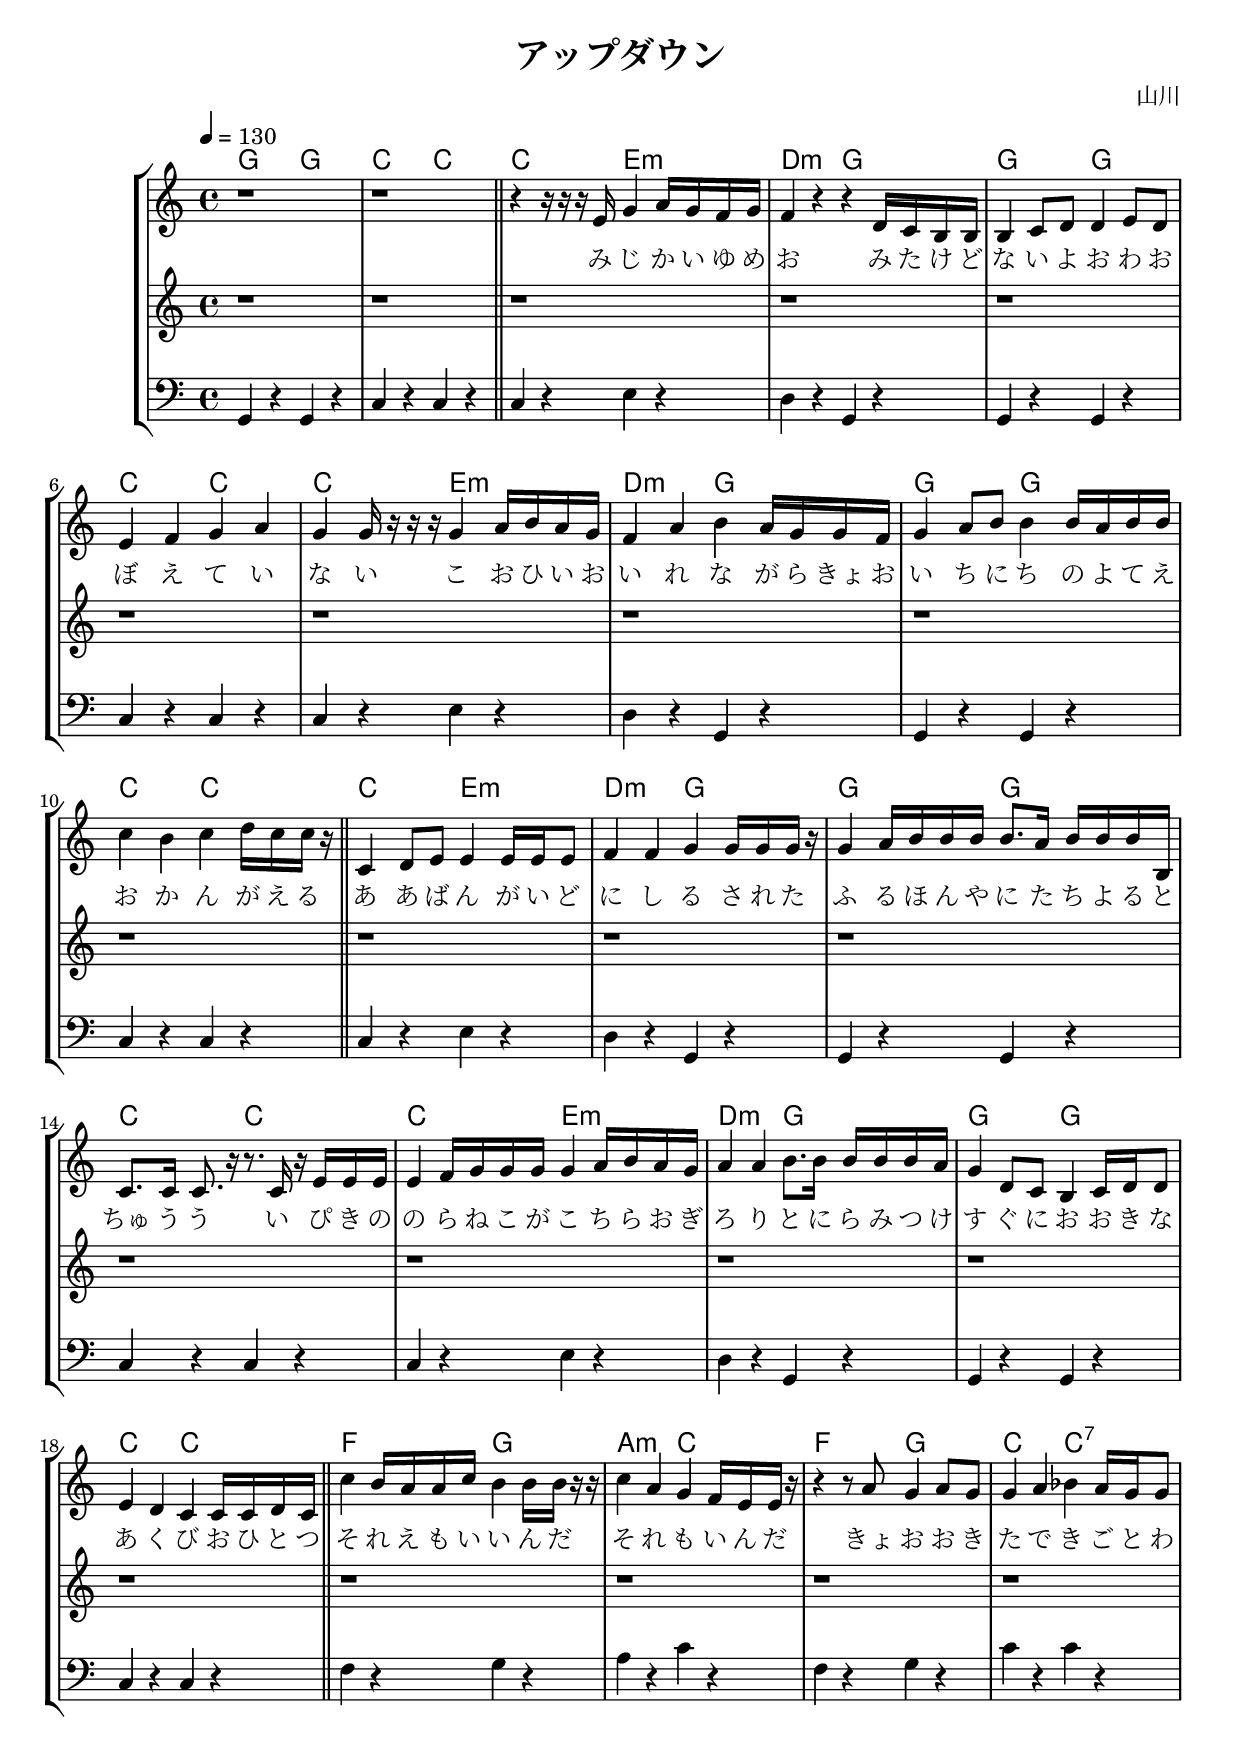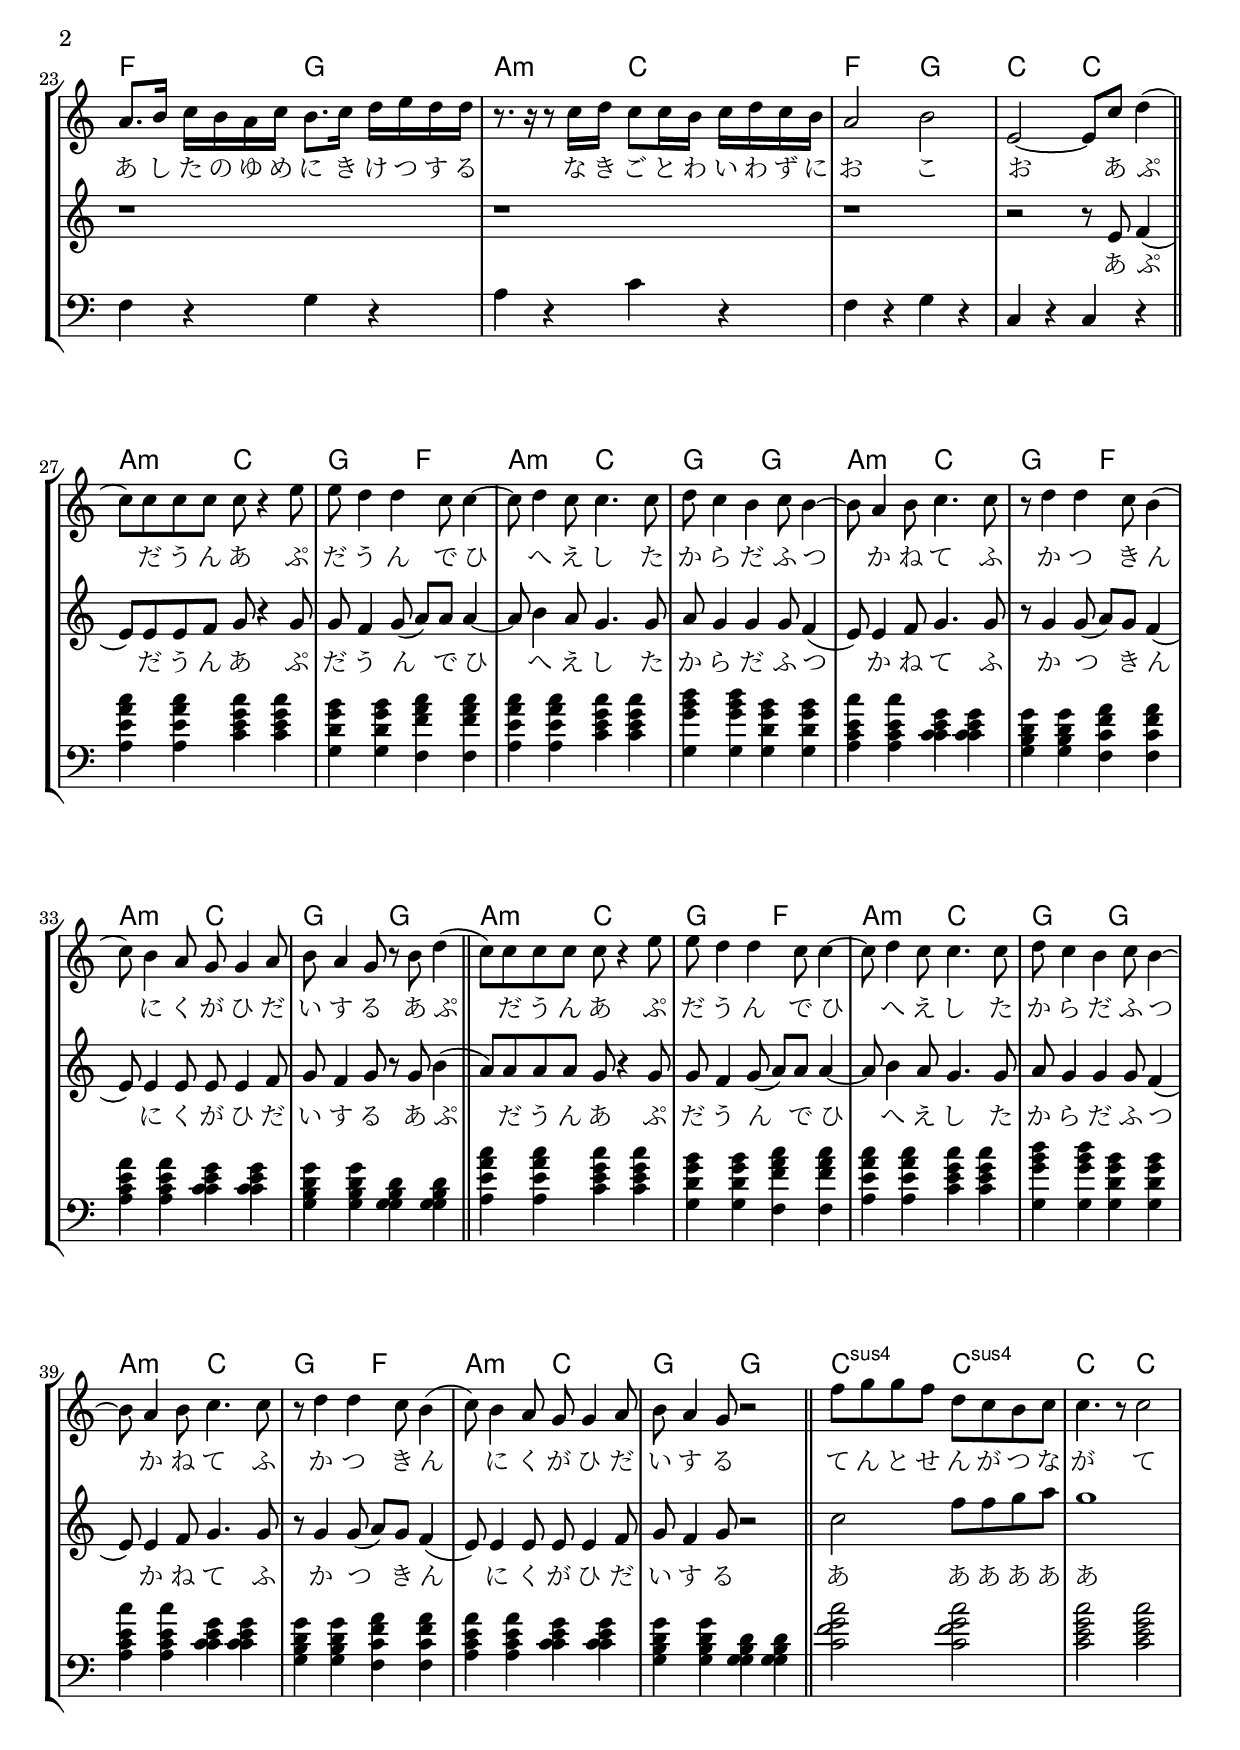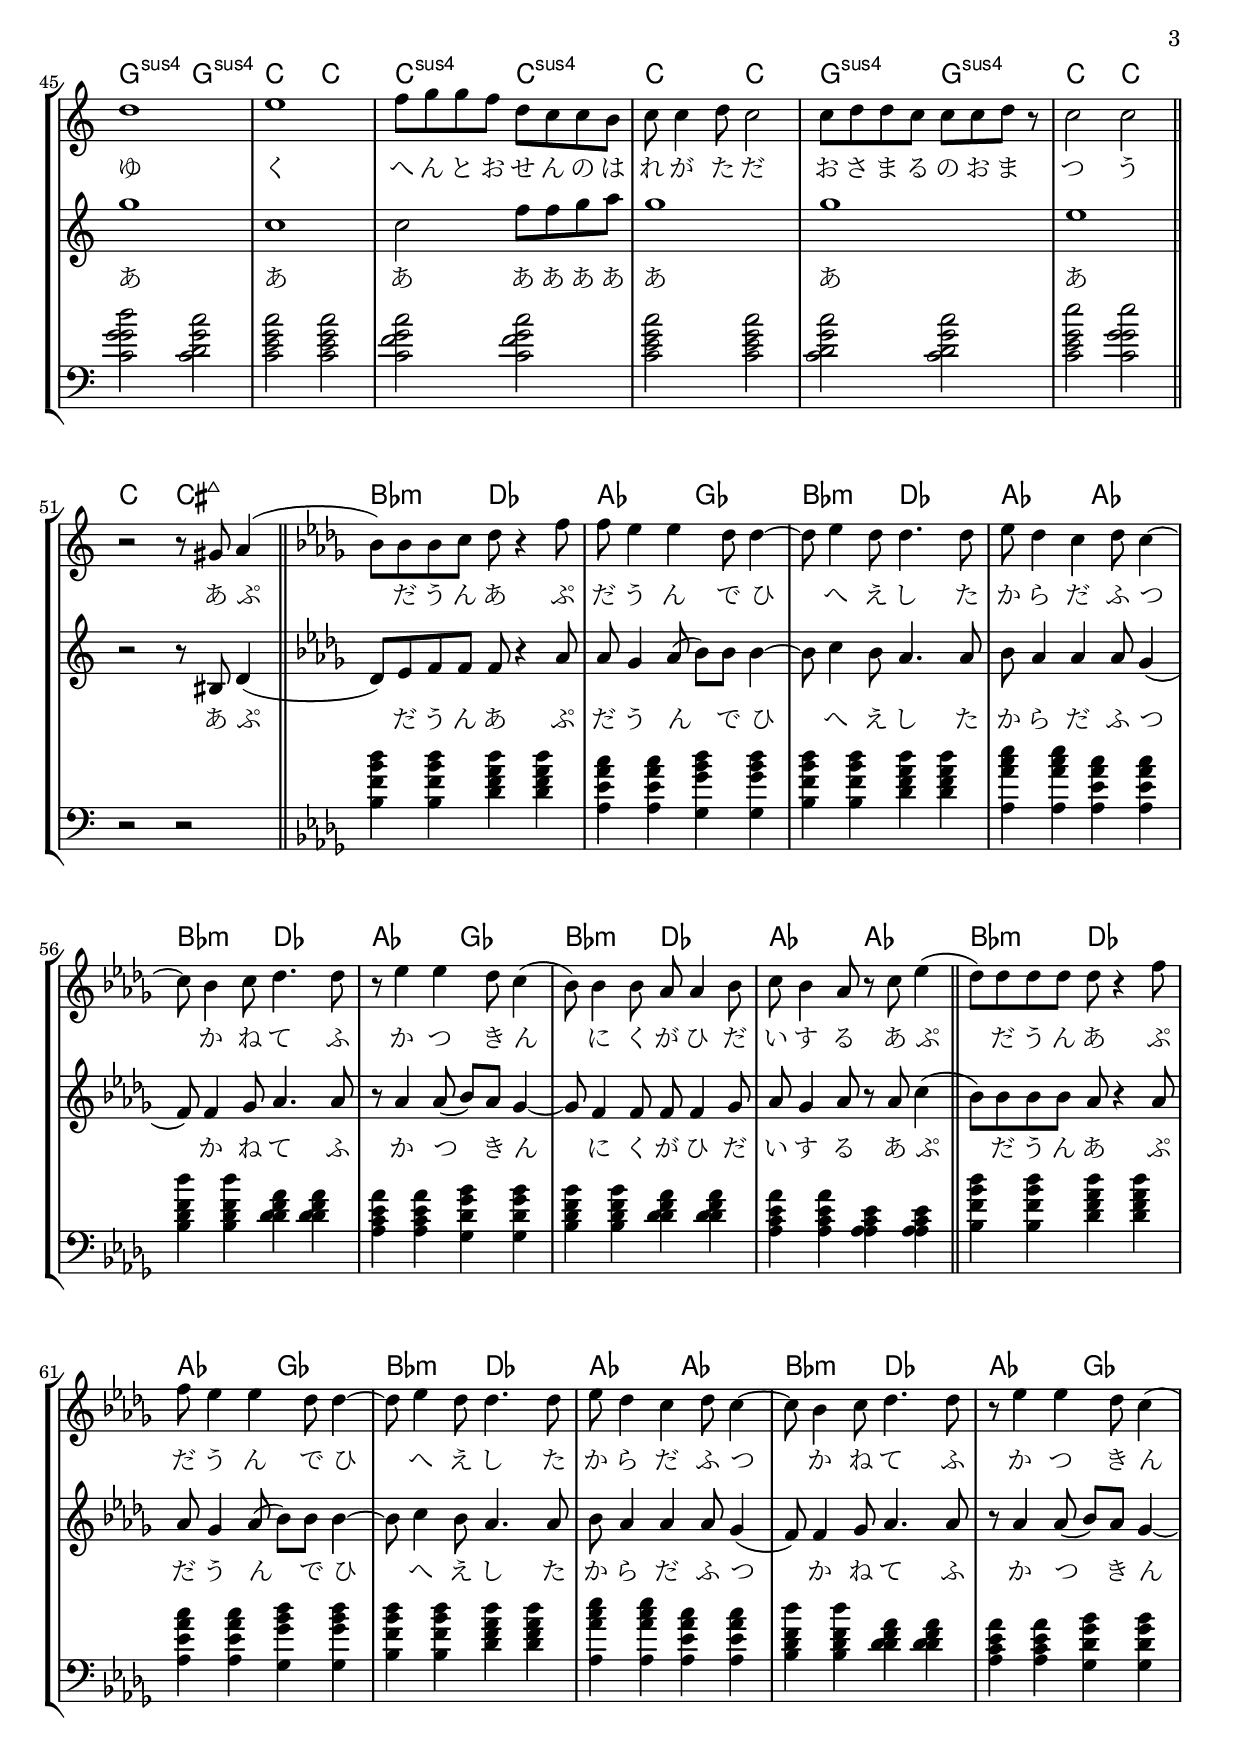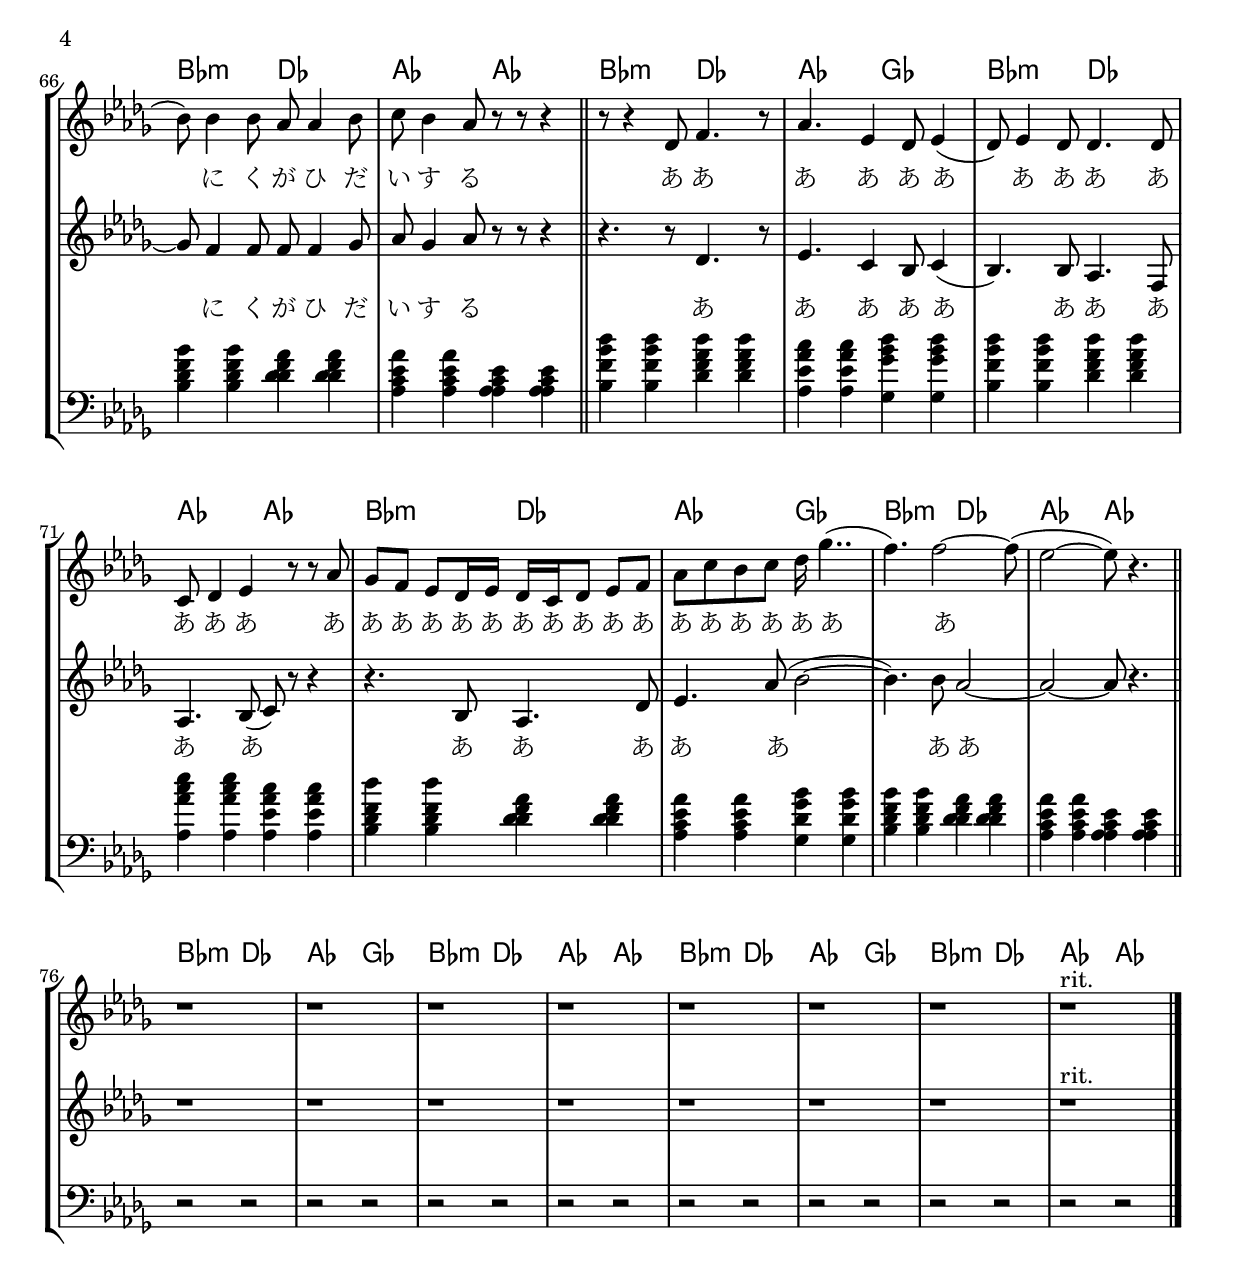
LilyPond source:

\version "2.12.1"

\header {
	title = \markup {アップダウン}
	composer = \markup \center-column {山川}
}

harmony = \chordmode {
	g2 g c c 

	c e:m d:m g g g c c c e:m d:m g g g c c 

	c e:m d:m g g g c c c e:m d:m g g g c c 

	f g a:m c f g c c:7 f g a:m c f g c c 

	a:m c g f a:m c g g a:m c g f a:m c g g 

	a:m c g f a:m c g g a:m c g f a:m c g g 

	c:sus4 c:sus4 c c g:sus4 g:sus4 c c c:sus4 c:sus4 c c g:sus4 g:sus4 c c 

	c cis:maj7 

	bes:m des as ges bes:m des as as bes:m des as ges bes:m des as as 

	bes:m des as ges bes:m des as as bes:m des as ges bes:m des as as 

	bes:m des as ges bes:m des as as bes:m des as ges bes:m des as as 

	bes:m des as ges bes:m des as as bes:m des as ges bes:m des as as 
}

melody = {
	\key c \major
	\tempo 4 = 130
	r1 | r1   
	\set Staff.midiInstrument = #"fss0.32"
	r4  r16  r16  r16  e'16  g'4  a'16  g'16  f'16  g'16 
	f'4  r4  r4  d'16  c'16  b16  b16 
	b4  c'8  d'8  d'4  e'8  d'8 
	e'4  f'4  g'4  a'4 
	g'4  g'16  r16  r16  r16  g'4  a'16  b'16  a'16  g'16 
	f'4  a'4  b'4  a'16  g'16  g'16  f'16 
	g'4  a'8  b'8  b'4  b'16  a'16  b'16  b'16 
	c''4  b'4  c''4  d''16  c''16  c''16  r16
	\set Staff.midiInstrument = #"fss0.32"
	c'4  d'8  e'8  e'4  e'16  e'16  e'8 
	f'4  f'4  g'4  g'16  g'16  g'16  r16 
	g'4  a'16  b'16  b'16  b'16  b'8.  a'16  b'16  b'16  b'16  b16 
	c'8.  c'16  c'8.  r16  r8.  c'16  r16  e'16  e'16  e'16 
	e'4  f'16  g'16  g'16  g'16  g'4  a'16  b'16  a'16  g'16 
	a'4  a'4  b'8.  b'16  b'16  b'16  b'16  a'16 
	g'4  d'8  c'8  b4  c'16  d'16  d'8 
	e'4  d'4  c'4  c'16  c'16  d'16  c'16
	\set Staff.midiInstrument = #"fss0.32"
	c''4  b'16  a'16  a'16  c''16  b'4  b'16  b'16  r16  r16 
	c''4  a'4  g'4  f'16  e'16  e'16  r16 
	r4  r8  a'8  g'4  a'8  g'8 
	g'4  a'4  bes'4  a'16  g'16  g'8 
	a'8.  b'16  c''16  b'16  a'16  c''16  b'8.  c''16  d''16  e''16  d''16  d''16 
	r8.  r16  r8  c''16  d''16  c''8  c''16  b'16  c''16  d''16  c''16  b'16 
	a'2  b'2 
	e'2~e'8  	\set Staff.midiInstrument = #"fss0.32"
	c''8  d''4 
	(c''8)  c''8  c''8  c''8  c''8  r4  e''8 
	e''8  d''4  d''4  c''8  c''4~ 
	c''8  d''4  c''8  c''4.  c''8 
	d''8  c''4  b'4  c''8  b'4~ 
	b'8  a'4  b'8  c''4.  c''8 
	r8  d''4  d''4  c''8  b'4 
	(c''8)  b'4  a'8  g'8  g'4  a'8 
	b'8  a'4  g'8  	r8 	\set Staff.midiInstrument = #"fss0.32"
	b'8  d''4 
	(c''8)  c''8  c''8  c''8  c''8  r4  e''8 
	e''8  d''4  d''4  c''8  c''4~ 
	c''8  d''4  c''8  c''4.  c''8 
	d''8  c''4  b'4  c''8  b'4~ 
	b'8  a'4  b'8  c''4.  c''8 
	r8  d''4  d''4  c''8  b'4 
	(c''8)  b'4  a'8  g'8  g'4  a'8 
	b'8  a'4  g'8  	r2 	\set Staff.midiInstrument = #"fss0.32"
	f''8  g''8  g''8  f''8  d''8  c''8  b'8  c''8 
	c''4.  r8  c''2 
	d''1 
	e''1 
	f''8  g''8  g''8  f''8  d''8  c''8  c''8  b'8 
	c''8  c''4  d''8  c''2 
	c''8  d''8  d''8  c''8  c''8  c''8  d''8  r8 
	c''2  c''2
	r2 r8 
	\set Staff.midiInstrument = #"fss0.32"
	gis'8  a'4 
	(	\key des \major
bes'8)  bes'8  bes'8  c''8  des''8  r4  f''8 
	f''8  es''4  es''4  des''8  des''4~ 
	des''8  es''4  des''8  des''4.  des''8 
	es''8  des''4  c''4  des''8  c''4~ 
	c''8  bes'4  c''8  des''4.  des''8 
	r8  es''4  es''4  des''8  c''4 
	(bes'8)  bes'4  bes'8  as'8  as'4  bes'8 
	c''8  bes'4  as'8  	r8 	\set Staff.midiInstrument = #"fss0.32"
	c''8  es''4 
	(des''8)  des''8  des''8  des''8  des''8  r4  f''8 
	f''8  es''4  es''4  des''8  des''4~ 
	des''8  es''4  des''8  des''4.  des''8 
	es''8  des''4  c''4  des''8  c''4~ 
	c''8  bes'4  c''8  des''4.  des''8 
	r8  es''4  es''4  des''8  c''4 
	(bes'8)  bes'4  bes'8  as'8  as'4  bes'8 
	c''8  bes'4  as'8  	r8 	\set Staff.midiInstrument = #"Distorted Guitar"
	r8  r4 
	r8  r4  des'8  f'4.  r8 
	as'4.  es'4  des'8  es'4 
	(des'8)  es'4  des'8  des'4.  des'8 
	c'8  des'4  es'4  r8  r8  as'8 
	ges'8  f'8  es'8  des'16  es'16  des'16  c'16  des'8  es'8  f'8 
	as'8  c''8  bes'8  c''8  des''16  ges''4.. 
	(f''4.)  f''2~f''8 
	(es''2~es''8)  	r4. 	r1 | r1 | r1 | r1 | r1 | r1 | r1 | r1^"rit." \bar "|."
}

words = \lyricmode {
	
	み  じ  か  い  ゆ  め  お  み  た  け  ど  な  い  よ  お  わ  お  ぼ  え  て  い  な  い  こ  お  ひ  い  お  い  れ  な  が  ら  きょ  お  い  ち  に  ち  の  よ  て  え  お  か  ん  が  え  る  
	あ  あ  ば  ん  が  い  ど  に  し  る  さ  れ  た  ふ  る  ほ  ん  や  に  た  ち  よ  る  と  ちゅ  う  う  い  ぴ  き  の  の  ら  ね  こ  が  こ  ち  ら  お  ぎ  ろ  り  と  に  ら  み  つ  け  す  ぐ  に  お  お  き  な  あ  く  び  お  ひ  と  つ  
	そ  れ  え  も  い  い  ん  だ  そ  れ  も  い  ん  だ  きょ  お  お  き  た  で  き  ご  と  わ  あ  し  た  の  ゆ  め  に  き  け  つ  す  る  な  き  ご  と  わ  い  わ  ず  に  お  こ  お  
	あ  ぷ  だ  う  ん  あ  ぷ  だ  う  ん  で  ひ  へ  え  し  た  か  ら  だ  ふ  つ  か  ね  て  ふ  か  つ  き  ん  に  く  が  ひ  だ  い  す  る  
	あ  ぷ  だ  う  ん  あ  ぷ  だ  う  ん  で  ひ  へ  え  し  た  か  ら  だ  ふ  つ  か  ね  て  ふ  か  つ  き  ん  に  く  が  ひ  だ  い  す  る  
	て  ん  と  せ  ん  が  つ  な  が  て  ゆ  く  へ  ん  と  お  せ  ん  の  は  れ  が  た  だ  お  さ  ま  る  の  お  ま  つ  う  
	
	あ  ぷ  だ  う  ん  あ  ぷ  だ  う  ん  で  ひ  へ  え  し  た  か  ら  だ  ふ  つ  か  ね  て  ふ  か  つ  き  ん  に  く  が  ひ  だ  い  す  る  
	あ  ぷ  だ  う  ん  あ  ぷ  だ  う  ん  で  ひ  へ  え  し  た  か  ら  だ  ふ  つ  か  ね  て  ふ  か  つ  き  ん  に  く  が  ひ  だ  い  す  る  
	あ  あ  あ  あ  あ  あ  あ  あ  あ  あ  あ  あ  あ  あ  あ  あ  あ  あ  あ  あ  あ  あ  あ  あ  あ  あ  あ  あ  あ  あ  あ  
	
}

secondmelody = {
	\key c \major
	\tempo 4 = 130
	r1 | r1   
	r1 | r1 | r1 | r1 | r1 | r1 | r1 | r1   
	r1 | r1 | r1 | r1 | r1 | r1 | r1 | r1   
	r1 | r1 | r1 | r1 | r1 | r1 | r1 | r2 r8 
	\set Staff.midiInstrument = #"mmi0.34"
	e'8  f'4 
	(e'8)  e'8  e'8  f'8  g'8  r4  g'8 
	g'8  f'4  g'8  (a'8)  a'8  a'4~ 
	a'8  b'4  a'8  g'4.  g'8 
	a'8  g'4  g'4  g'8  f'4 
	(e'8)  e'4  f'8  g'4.  g'8 
	r8  g'4  g'8  (a'8)  g'8  f'4 
	(e'8)  e'4  e'8  e'8  e'4  f'8 
	g'8  f'4  g'8  	r8 	\set Staff.midiInstrument = #"mmi0.34"
	g'8  b'4 
	(a'8)  a'8  a'8  a'8  g'8  r4  g'8 
	g'8  f'4  g'8  (a'8)  a'8  a'4~ 
	a'8  b'4  a'8  g'4.  g'8 
	a'8  g'4  g'4  g'8  f'4 
	(e'8)  e'4  f'8  g'4.  g'8 
	r8  g'4  g'8  (a'8)  g'8  f'4 
	(e'8)  e'4  e'8  e'8  e'4  f'8 
	g'8  f'4  g'8  	r2 	\set Staff.midiInstrument = #"mmi0.34"
	c''2  f''8  f''8  g''8  a''8 
	g''1 
	g''1 
	c''1 
	c''2  f''8  f''8  g''8  a''8 
	g''1 
	g''1 
	e''1
	r2 r8 
	\set Staff.midiInstrument = #"mmi0.34"
	bis8  d'4 
	(	\key des \major
des'8)  es'8  f'8  f'8  f'8  r4  as'8 
	as'8  ges'4  as'8  (bes'8)  bes'8  bes'4~ 
	bes'8  c''4  bes'8  as'4.  as'8 
	bes'8  as'4  as'4  as'8  ges'4 
	(f'8)  f'4  ges'8  as'4.  as'8 
	r8  as'4  as'8  (bes'8)  as'8  ges'4~ 
	ges'8  f'4  f'8  f'8  f'4  ges'8 
	as'8  ges'4  as'8  	r8 	\set Staff.midiInstrument = #"mmi0.34"
	as'8  c''4 
	(bes'8)  bes'8  bes'8  bes'8  as'8  r4  as'8 
	as'8  ges'4  as'8  (bes'8)  bes'8  bes'4~ 
	bes'8  c''4  bes'8  as'4.  as'8 
	bes'8  as'4  as'4  as'8  ges'4 
	(f'8)  f'4  ges'8  as'4.  as'8 
	r8  as'4  as'8  (bes'8)  as'8  ges'4~ 
	ges'8  f'4  f'8  f'8  f'4  ges'8 
	as'8  ges'4  as'8  	r8 	\set Staff.midiInstrument = #"Distorted Guitar"
	r8  r4 
	r4.  r8  des'4.  r8 
	es'4.  c'4  bes8  c'4 
	(bes4.)  bes8  as4.  f8 
	as4.  bes8  (c'8)  r8  r4 
	r4.  bes8  as4.  des'8 
	es'4.  as'8  (bes'2~ 
	bes'4.)  bes'8  as'2~ 
	as'2~as'8  	r4. 	r1 | r1 | r1 | r1 | r1 | r1 | r1 | r1^"rit." \bar "|."
}

secondwords = \lyricmode {
	
	
	
	
	あ  ぷ  だ  う  ん  あ  ぷ  だ  う  ん  で  ひ  へ  え  し  た  か  ら  だ  ふ  つ  か  ね  て  ふ  か  つ  き  ん  に  く  が  ひ  だ  い  す  る  
	あ  ぷ  だ  う  ん  あ  ぷ  だ  う  ん  で  ひ  へ  え  し  た  か  ら  だ  ふ  つ  か  ね  て  ふ  か  つ  き  ん  に  く  が  ひ  だ  い  す  る  
	あ  あ  あ  あ  あ  あ  あ  あ  あ  あ  あ  あ  あ  あ  あ  あ  
	
	あ  ぷ  だ  う  ん  あ  ぷ  だ  う  ん  で  ひ  へ  え  し  た  か  ら  だ  ふ  つ  か  ね  て  ふ  か  つ  き  ん  に  く  が  ひ  だ  い  す  る  
	あ  ぷ  だ  う  ん  あ  ぷ  だ  う  ん  で  ひ  へ  え  し  た  か  ら  だ  ふ  つ  か  ね  て  ふ  か  つ  き  ん  に  く  が  ひ  だ  い  す  る  
	あ  あ  あ  あ  あ  あ  あ  あ  あ  あ  あ  あ  あ  あ  あ  あ  あ  
	
}

tempochange = {
	\tempo 4 = 130
	r1 | r1 \bar "||"
	\tempo 4 = 130
	r1 | r1 | r1 | r1 | r1 | r1 | r1 | r1 \bar "||"
	\tempo 4 = 130
	r1 | r1 | r1 | r1 | r1 | r1 | r1 | r1 \bar "||"
	\tempo 4 = 130
	r1 | r1 | r1 | r1 | r1 | r1 | r1 | r1 \bar "||"
	\tempo 4 = 130
	r1 | r1 | r1 | r1 | r1 | r1 | r1 | r1 \bar "||"
	\tempo 4 = 130
	r1 | r1 | r1 | r1 | r1 | r1 | r1 | r1 \bar "||"
	\tempo 4 = 130
	r1 | r1 | r1 | r1 | r1 | r1 | r1 | r1 \bar "||"
	\tempo 4 = 130
	r1 \bar "||"
	\tempo 4 = 130
	r1 | r1 | r1 | r1 | r1 | r1 | r1 | r1 \bar "||"
	\tempo 4 = 130
	r1 | r1 | r1 | r1 | r1 | r1 | r1 | r1 \bar "||"
	\tempo 4 = 130
	r1 | r1 | r1 | r1 | r1 | r1 | r1 | r1 \bar "||"
	\tempo 4 = 130
	r1 | r1 | r1 | r1 | r1 | r1 | r1 | \tempo 4 = 97 r2 \tempo 4 = 86 r2 \bar "|."
}

mainacc = {
	\clef bass
	\set Staff.midiInstrument = #"Acoustic Guitar (nylon)"
	\key c \major
	\tempo 4 = 130
	g,4 r4
	g,4 r4
	c4 r4
	c4 r4
	\bar "||"

	\set Staff.midiInstrument = #"Acoustic Guitar (nylon)"
	c4 r4
	e4 r4
	d4 r4
	g,4 r4
	g,4 r4
	g,4 r4
	c4 r4
	c4 r4
	c4 r4
	e4 r4
	d4 r4
	g,4 r4
	g,4 r4
	g,4 r4
	c4 r4
	c4 r4
	\bar "||"

	\set Staff.midiInstrument = #"Acoustic Guitar (nylon)"
	c4 r4
	e4 r4
	d4 r4
	g,4 r4
	g,4 r4
	g,4 r4
	c4 r4
	c4 r4
	c4 r4
	e4 r4
	d4 r4
	g,4 r4
	g,4 r4
	g,4 r4
	c4 r4
	c4 r4
	\bar "||"

	\set Staff.midiInstrument = #"Acoustic Guitar (nylon)"
	f4 r4
	g4 r4
	a4 r4
	c'4 r4
	f4 r4
	g4 r4
	c'4 r4
	c'4 r4
	f4 r4
	g4 r4
	a4 r4
	c'4 r4
	f4 r4
	g4 r4
	c4 r4
	c4 r4
	\bar "||"

	\set Staff.midiInstrument = #"Brass Section"
	<a e' a' c''>4 <a e' a' c''>4
	<c' e' g' c''>4 <c' e' g' c''>4
	<g d' g' b'>4 <g d' g' b'>4
	<f f' a' c''>4 <f f' a' c''>4
	<a e' a' c''>4 <a e' a' c''>4
	<c' e' g' c''>4 <c' e' g' c''>4
	<g g' b' d''>4 <g g' b' d''>4
	<g d' g' b'>4 <g d' g' b'>4
	<a c' e' c''>4 <a c' e' c''>4
	<c' c' e' g'>4 <c' c' e' g'>4
	<g b d' g'>4 <g b d' g'>4
	<f c' f' a'>4 <f c' f' a'>4
	<a c' e' a'>4 <a c' e' a'>4
	<c' c' e' g'>4 <c' c' e' g'>4
	<g b d' g'>4 <g b d' g'>4
	<g g b d'>4 <g g b d'>4
	\bar "||"

	\set Staff.midiInstrument = #"Brass Section"
	<a e' a' c''>4 <a e' a' c''>4
	<c' e' g' c''>4 <c' e' g' c''>4
	<g d' g' b'>4 <g d' g' b'>4
	<f f' a' c''>4 <f f' a' c''>4
	<a e' a' c''>4 <a e' a' c''>4
	<c' e' g' c''>4 <c' e' g' c''>4
	<g g' b' d''>4 <g g' b' d''>4
	<g d' g' b'>4 <g d' g' b'>4
	<a c' e' c''>4 <a c' e' c''>4
	<c' c' e' g'>4 <c' c' e' g'>4
	<g b d' g'>4 <g b d' g'>4
	<f c' f' a'>4 <f c' f' a'>4
	<a c' e' a'>4 <a c' e' a'>4
	<c' c' e' g'>4 <c' c' e' g'>4
	<g b d' g'>4 <g b d' g'>4
	<g g b d'>4 <g g b d'>4
	\bar "||"

	\set Staff.midiInstrument = #"Voice Oohs"
	<c' f' g' c''>2
	<c' f' g' c''>2
	<c' e' g' c''>2
	<c' e' g' c''>2
	<c' g' g' d''>2
	<c' d' g' c''>2
	<c' e' g' c''>2
	<c' e' g' c''>2
	<c' f' g' c''>2
	<c' f' g' c''>2
	<c' e' g' c''>2
	<c' e' g' c''>2
	<c' d' g' c''>2
	<c' d' g' c''>2
	<c' e' g' e''>2
	<c' g' g' e''>2
	\bar "||"

	\set Staff.midiInstrument = #"Acoustic grand"
	r2
	r2
	\bar "||"

	\set Staff.midiInstrument = #"Brass Section"
	\key des \major
	<bes f' bes' des''>4 <bes f' bes' des''>4
	<des' f' as' des''>4 <des' f' as' des''>4
	<as es' as' c''>4 <as es' as' c''>4
	<ges ges' bes' des''>4 <ges ges' bes' des''>4
	<bes f' bes' des''>4 <bes f' bes' des''>4
	<des' f' as' des''>4 <des' f' as' des''>4
	<as as' c'' es''>4 <as as' c'' es''>4
	<as es' as' c''>4 <as es' as' c''>4
	<bes des' f' des''>4 <bes des' f' des''>4
	<des' des' f' as'>4 <des' des' f' as'>4
	<as c' es' as'>4 <as c' es' as'>4
	<ges des' ges' bes'>4 <ges des' ges' bes'>4
	<bes des' f' bes'>4 <bes des' f' bes'>4
	<des' des' f' as'>4 <des' des' f' as'>4
	<as c' es' as'>4 <as c' es' as'>4
	<as as c' es'>4 <as as c' es'>4
	\bar "||"

	\set Staff.midiInstrument = #"Brass Section"
	<bes f' bes' des''>4 <bes f' bes' des''>4
	<des' f' as' des''>4 <des' f' as' des''>4
	<as es' as' c''>4 <as es' as' c''>4
	<ges ges' bes' des''>4 <ges ges' bes' des''>4
	<bes f' bes' des''>4 <bes f' bes' des''>4
	<des' f' as' des''>4 <des' f' as' des''>4
	<as as' c'' es''>4 <as as' c'' es''>4
	<as es' as' c''>4 <as es' as' c''>4
	<bes des' f' des''>4 <bes des' f' des''>4
	<des' des' f' as'>4 <des' des' f' as'>4
	<as c' es' as'>4 <as c' es' as'>4
	<ges des' ges' bes'>4 <ges des' ges' bes'>4
	<bes des' f' bes'>4 <bes des' f' bes'>4
	<des' des' f' as'>4 <des' des' f' as'>4
	<as c' es' as'>4 <as c' es' as'>4
	<as as c' es'>4 <as as c' es'>4
	\bar "||"

	\set Staff.midiInstrument = #"Brass Section"
	<bes f' bes' des''>4 <bes f' bes' des''>4
	<des' f' as' des''>4 <des' f' as' des''>4
	<as es' as' c''>4 <as es' as' c''>4
	<ges ges' bes' des''>4 <ges ges' bes' des''>4
	<bes f' bes' des''>4 <bes f' bes' des''>4
	<des' f' as' des''>4 <des' f' as' des''>4
	<as as' c'' es''>4 <as as' c'' es''>4
	<as es' as' c''>4 <as es' as' c''>4
	<bes des' f' des''>4 <bes des' f' des''>4
	<des' des' f' as'>4 <des' des' f' as'>4
	<as c' es' as'>4 <as c' es' as'>4
	<ges des' ges' bes'>4 <ges des' ges' bes'>4
	<bes des' f' bes'>4 <bes des' f' bes'>4
	<des' des' f' as'>4 <des' des' f' as'>4
	<as c' es' as'>4 <as c' es' as'>4
	<as as c' es'>4 <as as c' es'>4
	\bar "||"

	\set Staff.midiInstrument = #"Acoustic grand"
	r2
	r2
	r2
	r2
	r2
	r2
	r2
	r2
	r2
	r2
	r2
	r2
	r2
	r2
	r2
	r2
	\bar "|."
}

subacc = {
	\clef bass
	\set Staff.midiInstrument = #"Acoustic Guitar (nylon)"
	\key c \major
	\tempo 4 = 130
	g,16 g,16 <d b d'>16 g,16   g,32 g,32 g,16 <d b d'>16 g,16
	g,16 g,16 <d b d'>16 g,16   g,32 g,32 g,16 <d b d'>16 g,16
	c16 c16 <e g c'>16 c16   c32 c32 c16 <e g c'>16 c16
	c16 c16 <e g c'>16 c16   c32 c32 c16 <e g c'>16 c16
	\bar "||"

	\set Staff.midiInstrument = #"Acoustic Guitar (nylon)"
	c16 c16 <e g c'>16 c16   c32 c32 c16 <e g c'>16 c16
	e16 e16 <g b e'>16 e16   e32 e32 e16 <g b e'>16 e16
	d16 d16 <f a d'>16 d16   d32 d32 d16 <f a d'>16 d16
	g,16 g,16 <d b d'>16 g,16   g,32 g,32 g,16 <d b d'>16 g,16
	g,16 g,16 <d b d'>16 g,16   g,32 g,32 g,16 <d b d'>16 g,16
	g,16 g,16 <d b d'>16 g,16   g,32 g,32 g,16 <d b d'>16 g,16
	c16 c16 <e g c'>16 c16   c32 c32 c16 <e g c'>16 c16
	c16 c16 <e g c'>16 c16   c32 c32 c16 <e g c'>16 c16
	c16 c16 <e g c'>16 c16   c32 c32 c16 <e g c'>16 c16
	e16 e16 <g b e'>16 e16   e32 e32 e16 <g b e'>16 e16
	d16 d16 <f a d'>16 d16   d32 d32 d16 <f a d'>16 d16
	g,16 g,16 <d b d'>16 g,16   g,32 g,32 g,16 <d b d'>16 g,16
	g,16 g,16 <d b d'>16 g,16   g,32 g,32 g,16 <d b d'>16 g,16
	g,16 g,16 <d b d'>16 g,16   g,32 g,32 g,16 <d b d'>16 g,16
	c16 c16 <e g c'>16 c16   c32 c32 c16 <e g c'>16 c16
	c16 c16 <e g c'>16 c16   c32 c32 c16 <e g c'>16 c16
	\bar "||"

	\set Staff.midiInstrument = #"Acoustic Guitar (nylon)"
	c16 c16 <e g c'>16 c16   c32 c32 c16 <e g c'>16 c16
	e16 e16 <g b e'>16 e16   e32 e32 e16 <g b e'>16 e16
	d16 d16 <f a d'>16 d16   d32 d32 d16 <f a d'>16 d16
	g,16 g,16 <d b d'>16 g,16   g,32 g,32 g,16 <d b d'>16 g,16
	g,16 g,16 <d b d'>16 g,16   g,32 g,32 g,16 <d b d'>16 g,16
	g,16 g,16 <d b d'>16 g,16   g,32 g,32 g,16 <d b d'>16 g,16
	c16 c16 <e g c'>16 c16   c32 c32 c16 <e g c'>16 c16
	c16 c16 <e g c'>16 c16   c32 c32 c16 <e g c'>16 c16
	c16 c16 <e g c'>16 c16   c32 c32 c16 <e g c'>16 c16
	e16 e16 <g b e'>16 e16   e32 e32 e16 <g b e'>16 e16
	d16 d16 <f a d'>16 d16   d32 d32 d16 <f a d'>16 d16
	g,16 g,16 <d b d'>16 g,16   g,32 g,32 g,16 <d b d'>16 g,16
	g,16 g,16 <d b d'>16 g,16   g,32 g,32 g,16 <d b d'>16 g,16
	g,16 g,16 <d b d'>16 g,16   g,32 g,32 g,16 <d b d'>16 g,16
	c16 c16 <e g c'>16 c16   c32 c32 c16 <e g c'>16 c16
	c16 c16 <e g c'>16 c16   c32 c32 c16 <e g c'>16 c16
	\bar "||"

	\set Staff.midiInstrument = #"Acoustic Guitar (nylon)"
	f16 f16 <c' c'' a'>16 f16   f32 f32 f16 <c' c'' a'>16 f16
	g16 g16 <g' b' d''>16 g16   g32 g32 g16 <g' b' d''>16 g16
	a16 a16 <e' c'' c''>16 a16   a32 a32 a16 <e' c'' c''>16 a16
	c'16 c'16 <e' g' c''>16 c'16   c'32 c'32 c'16 <e' g' c''>16 c'16
	f16 f16 <f' a' c''>16 f16   f32 f32 f16 <f' a' c''>16 f16
	g16 g16 <d' g' b'>16 g16   g32 g32 g16 <d' g' b'>16 g16
	c'16 c'16 <e' g' c''>16 c'16   c'32 c'32 c'16 <e' g' c''>16 c'16
	c'16 c'16 <e' bes' c''>16 c'16   c'32 c'32 c'16 <e' bes' c''>16 c'16
	f16 f16 <f' a' c''>16 f16   f32 f32 f16 <f' a' c''>16 f16
	g16 g16 <d' g' b'>16 g16   g32 g32 g16 <d' g' b'>16 g16
	a16 a16 <c' e' c''>16 a16   a32 a32 a16 <c' e' c''>16 a16
	c'16 c'16 <c' e' g'>16 c'16   c'32 c'32 c'16 <c' e' g'>16 c'16
	f16 f16 <c' f' a'>16 f16   f32 f32 f16 <c' f' a'>16 f16
	g16 g16 <b d' g'>16 g16   g32 g32 g16 <b d' g'>16 g16
	c16 c16 <c' e' g'>16 c16   c32 c32 c16 <c' e' g'>16 c16
	c16 c16 <c' e' g'>16 c16   c32 c32 c16 <c' e' g'>16 c16
	\bar "||"

	\set Staff.midiInstrument = #"Flute"
	a8 c'' <e' a'> c''
	c'8 c'' <e' g'> c''
	g8 b' <d' g'> b'
	f8 c'' <f' a'> c''
	a8 c'' <e' a'> c''
	c'8 c'' <e' g'> c''
	g8 d'' <g' b'> d''
	g8 b' <d' g'> b'
	a8 c'' <c' e'> c''
	c'8 g' <c' e'> g'
	g8 g' <b d'> g'
	f8 a' <c' f'> a'
	a8 a' <c' e'> a'
	c'8 g' <c' e'> g'
	g8 g' <b d'> g'
	g8 d' <g b> d'
	\bar "||"

	\set Staff.midiInstrument = #"Flute"
	a8 c'' <e' a'> c''
	c'8 c'' <e' g'> c''
	g8 b' <d' g'> b'
	f8 c'' <f' a'> c''
	a8 c'' <e' a'> c''
	c'8 c'' <e' g'> c''
	g8 d'' <g' b'> d''
	g8 b' <d' g'> b'
	a8 c'' <c' e'> c''
	c'8 g' <c' e'> g'
	g8 g' <b d'> g'
	f8 a' <c' f'> a'
	a8 a' <c' e'> a'
	c'8 g' <c' e'> g'
	g8 g' <b d'> g'
	g8 d' <g b> d'
	\bar "||"

	\set Staff.midiInstrument = #"Voice Oohs"
	r8 <f' g' c''>4 <f' g' c''>8
	r8 <f' g' c''>4 <f' g' c''>8
	r8 <e' g' c''>4 <e' g' c''>8
	r8 <e' g' c''>4 <e' g' c''>8
	r8 <g' g' d''>4 <g' g' d''>8
	r8 <d' g' c''>4 <d' g' c''>8
	r8 <e' g' c''>4 <e' g' c''>8
	r8 <e' g' c''>4 <e' g' c''>8
	r8 <f' g' c''>4 <f' g' c''>8
	r8 <f' g' c''>4 <f' g' c''>8
	r8 <e' g' c''>4 <e' g' c''>8
	r8 <e' g' c''>4 <e' g' c''>8
	r8 <d' g' c''>4 <d' g' c''>8
	r8 <d' g' c''>4 <d' g' c''>8
	r8 <e' g' e''>4 <e' g' e''>8
	r8 <g' g' e''>4 <g' g' e''>8
	\bar "||"

	\set Staff.midiInstrument = #"Acoustic grand"
	r2
	r2
	\bar "||"

	\set Staff.midiInstrument = #"Flute"
	\key des \major
	bes8 des'' <f' bes'> des''
	des'8 des'' <f' as'> des''
	as8 c'' <es' as'> c''
	ges8 des'' <ges' bes'> des''
	bes8 des'' <f' bes'> des''
	des'8 des'' <f' as'> des''
	as8 es'' <as' c''> es''
	as8 c'' <es' as'> c''
	bes8 des'' <des' f'> des''
	des'8 as' <des' f'> as'
	as8 as' <c' es'> as'
	ges8 bes' <des' ges'> bes'
	bes8 bes' <des' f'> bes'
	des'8 as' <des' f'> as'
	as8 as' <c' es'> as'
	as8 es' <as c'> es'
	\bar "||"

	\set Staff.midiInstrument = #"Flute"
	bes8 des'' <f' bes'> des''
	des'8 des'' <f' as'> des''
	as8 c'' <es' as'> c''
	ges8 des'' <ges' bes'> des''
	bes8 des'' <f' bes'> des''
	des'8 des'' <f' as'> des''
	as8 es'' <as' c''> es''
	as8 c'' <es' as'> c''
	bes8 des'' <des' f'> des''
	des'8 as' <des' f'> as'
	as8 as' <c' es'> as'
	ges8 bes' <des' ges'> bes'
	bes8 bes' <des' f'> bes'
	des'8 as' <des' f'> as'
	as8 as' <c' es'> as'
	as8 es' <as c'> es'
	\bar "||"

	\set Staff.midiInstrument = #"Flute"
	bes8 des'' <f' bes'> des''
	des'8 des'' <f' as'> des''
	as8 c'' <es' as'> c''
	ges8 des'' <ges' bes'> des''
	bes8 des'' <f' bes'> des''
	des'8 des'' <f' as'> des''
	as8 es'' <as' c''> es''
	as8 c'' <es' as'> c''
	bes8 des'' <des' f'> des''
	des'8 as' <des' f'> as'
	as8 as' <c' es'> as'
	ges8 bes' <des' ges'> bes'
	bes8 bes' <des' f'> bes'
	des'8 as' <des' f'> as'
	as8 as' <c' es'> as'
	as8 es' <as c'> es'
	\bar "||"

	\set Staff.midiInstrument = #"Flute"
	bes8 des'' <f' bes'> des''
	des'8 des'' <f' as'> des''
	as8 c'' <es' as'> c''
	ges8 des'' <ges' bes'> des''
	bes8 des'' <f' bes'> des''
	des'8 des'' <f' as'> des''
	as8 es'' <as' c''> es''
	as8 c'' <es' as'> c''
	bes8 des'' <des' f'> des''
	des'8 as' <des' f'> as'
	as8 as' <c' es'> as'
	ges8 bes' <des' ges'> bes'
	bes8 bes' <des' f'> bes'
	des'8 as' <des' f'> as'
	as8 as' <c' es'> as'
	<as as c' es'>2
	\bar "|."
}

percA = {
	\drummode {
	r1 |r1 \bar "||"
	r1  |r1  |r1  |r1  |r1  |r1  |r1  |r2 r8 hho4 hho8  \bar "||"
	r1  |r1  |r1  |r1  |r1  |r1  |r1  |r2 r8 hho4 hho8  \bar "||"
	r1  |r1  |r1  |r1  |r1  |r1  |r1  |r2 r8 hho4 hho8  \bar "||"
	r4 hh4 hh4 hh4  |hh4 hh4 hh4 hh4  |hh4 hh4 hh4 hh4  |hh4 hh4 hh4 hh4  |r4 hh4 hh4 hh4  |hh4 hh4 hh4 hh4  |hh4 hh4 hh4 hh4  |r1  \bar "||"
	r4 hh4 hh4 hh4  |hh4 hh4 hh4 hh4  |hh4 hh4 hh4 hh4  |hh4 hh4 hh4 hh4  |r4 hh4 hh4 hh4  |hh4 hh4 hh4 hh4  |hh4 hh4 hh4 hh4  |r1  \bar "||"
	r1  |hh4 hh4 hh4 hh4  |r1  |hh4 hh4 hh4 hh4  |r1  |hh4 hh4 hh4 hh4  |r1  |hh4 hh4 hh2  \bar "||"
	r1 \bar "||"
	r4 hh4 hh4 hh4  |hh4 hh4 hh4 hh4  |hh4 hh4 hh4 hh4  |hh4 hh4 hh4 hh4  |r4 hh4 hh4 hh4  |hh4 hh4 hh4 hh4  |hh4 hh4 hh4 hh4  |r1  \bar "||"
	r4 hh4 hh4 hh4  |hh4 hh4 hh4 hh4  |hh4 hh4 hh4 hh4  |hh4 hh4 hh4 hh4  |r4 hh4 hh4 hh4  |hh4 hh4 hh4 hh4  |hh4 hh4 hh4 hh4  |r1  \bar "||"
	r4 hh4 hh4 hh4  |hh4 hh4 hh4 hh4  |hh4 hh4 hh4 hh4  |hh4 hh4 hh4 hh4  |r4 hh4 hh4 hh4  |hh4 hh4 hh4 hh4  |hh4 hh4 hh4 hh4  |r1  \bar "||"
	r4 hh4 hh4 hh4  |hh4 hh4 hh4 hh4  |hh4 hh4 hh4 hh4  |hh4 hh4 hh4 hh4  |r4 hh4 hh4 hh4  |hh4 hh4 hh4 hh4  |hh4 hh4 hh4 hh4  |r1  \bar "|."
	}
}

percB = {
	\drummode {
	r1 |r1 \bar "||"
	r4. hhp2 hhp8  |r4. hhp2 hhp8  |r4. hhp2 hhp8  |r4. hhp2 hhp8  |r4. hhp2 hhp8  |r4. hhp2 hhp8  |r4. hhp2 hhp8  |hhp4 hhp4 hhp4 hhp4  \bar "||"
	r4. hhp2 hhp8  |r4. hhp2 hhp8  |r4. hhp2 hhp8  |r4. hhp2 hhp8  |r4. hhp2 hhp8  |r4. hhp2 hhp8  |r4. hhp2 hhp8  |hhp4 hhp4 hhp4 hhp4  \bar "||"
	r4. hhp2 hhp8  |r4. hhp2 hhp8  |r4. hhp2 hhp8  |r4. hhp2 hhp8  |r4. hhp2 hhp8  |r4. hhp2 hhp8  |r4. hhp2 hhp8  |hhp4 hhp4 hhp4 hhp4  \bar "||"
	r4 sn8 sn4. sn4  |r4 sn8 sn4. sn4  |r4 sn8 sn4. sn4  |r4 sn8 sn4. sn4  |r4 sn8 sn4. sn4  |r4 sn8 sn4. sn4  |r4 sn8 sn4. sn4  |sn16 sn16 sn16 sn16 sn16 sn16 sn16 sn16 sn16 sn16 sn16 sn16 sn16 sn16 sn16 sn16  \bar "||"
	r4 sn8 sn4. sn4  |r4 sn8 sn4. sn4  |r4 sn8 sn4. sn4  |r4 sn8 sn4. sn4  |r4 sn8 sn4. sn4  |r4 sn8 sn4. sn4  |r4 sn8 sn4. sn4  |sn16 sn16 sn16 sn16 sn16 sn16 sn16 sn16 sn16 sn16 sn16 sn16 sn16 sn16 sn16 sn16  \bar "||"
	sn4 sn4 sn4 sn4  |r4 sn2 sn8. sn16  |sn4 sn4 sn4 sn4  |r4 sn2 sn8. sn16  |sn4 sn4 sn4 sn4  |r4 sn2 sn8. sn16  |sn4 sn4 sn4 sn4  |r4 sn4 r16 sn16 sn16 sn16 sn16 sn16 sn16 sn16  \bar "||"
	r1 \bar "||"
	r4 sn8 sn4. sn4  |r4 sn8 sn4. sn4  |r4 sn8 sn4. sn4  |r4 sn8 sn4. sn4  |r4 sn8 sn4. sn4  |r4 sn8 sn4. sn4  |r4 sn8 sn4. sn4  |sn16 sn16 sn16 sn16 sn16 sn16 sn16 sn16 sn16 sn16 sn16 sn16 sn16 sn16 sn16 sn16  \bar "||"
	r4 sn8 sn4. sn4  |r4 sn8 sn4. sn4  |r4 sn8 sn4. sn4  |r4 sn8 sn4. sn4  |r4 sn8 sn4. sn4  |r4 sn8 sn4. sn4  |r4 sn8 sn4. sn4  |sn16 sn16 sn16 sn16 sn16 sn16 sn16 sn16 sn16 sn16 sn16 sn16 sn16 sn16 sn16 sn16  \bar "||"
	r4 sn8 sn4. sn4  |r4 sn8 sn4. sn4  |r4 sn8 sn4. sn4  |r4 sn8 sn4. sn4  |r4 sn8 sn4. sn4  |r4 sn8 sn4. sn4  |r4 sn8 sn4. sn4  |sn16 sn16 sn16 sn16 sn16 sn16 sn16 sn16 sn16 sn16 sn16 sn16 sn16 sn16 sn16 sn16  \bar "||"
	r4 sn8 sn4. sn4  |r4 sn8 sn4. sn4  |r4 sn8 sn4. sn4  |r4 sn8 sn4. sn4  |r4 sn8 sn4. sn4  |r4 sn8 sn4. sn4  |r4 sn8 sn4. sn4  |sn16 sn16 sn16 sn16 sn16 sn16 sn16 sn16 sn16 sn16 sn16 sn16 sn16 sn16 sn16 sn16  \bar "|."
	}
}

percC = {
	\drummode {
	r1 |r1 \bar "||"
	hh4 hh4 hh4 hh4  |hh4 hh4 hh4 hh4  |hh4 hh4 hh4 hh4  |hh4 hh4 hh4 hh4  |hh4 hh4 hh4 hh4  |hh4 hh4 hh4 hh4  |hh4 hh4 hh4 hh4  |r4. hh2 r8  \bar "||"
	hh4 hh4 hh4 hh4  |hh4 hh4 hh4 hh4  |hh4 hh4 hh4 hh4  |hh4 hh4 hh4 hh4  |hh4 hh4 hh4 hh4  |hh4 hh4 hh4 hh4  |hh4 hh4 hh4 hh4  |r4. hh2 r8  \bar "||"
	hh4 hh4 hh4 hh4  |hh4 hh4 hh4 hh4  |hh4 hh4 hh4 hh4  |hh4 hh4 hh4 hh4  |hh4 hh4 hh4 hh4  |hh4 hh4 hh4 hh4  |hh4 hh4 hh4 hh4  |r4. hh2 r8  \bar "||"
	bd4 bd4 bd4 bd4  |bd4 bd4 bd4 bd8 bd8  |bd4 bd4 bd4 bd4  |bd4 bd4 bd4 bd8 bd8  |bd4 bd4 bd4 bd4  |bd4 bd4 bd4 bd8 bd8  |bd4 bd4 bd4 bd4  |bd4 bd4 bd8 bd8 bd8 bd8  \bar "||"
	bd4 bd4 bd4 bd4  |bd4 bd4 bd4 bd8 bd8  |bd4 bd4 bd4 bd4  |bd4 bd4 bd4 bd8 bd8  |bd4 bd4 bd4 bd4  |bd4 bd4 bd4 bd8 bd8  |bd4 bd4 bd4 bd4  |bd4 bd4 bd8 bd8 bd8 bd8  \bar "||"
	bd16 bd16 bd16 bd16 bd16 bd16 bd16 bd16 bd16 bd16 bd16 bd16 bd16 bd16 bd16 bd16  |bd8 bd8 bd8 bd8 bd8 bd8 bd8 bd8  |bd16 bd16 bd16 bd16 bd16 bd16 bd16 bd16 bd16 bd16 bd16 bd16 bd16 bd16 bd16 bd16  |bd8 bd8 bd8 bd8 bd8 bd8 bd8 bd8  |bd16 bd16 bd16 bd16 bd16 bd16 bd16 bd16 bd16 bd16 bd16 bd16 bd16 bd16 bd16 bd16  |bd8 bd8 bd8 bd8 bd8 bd8 bd8 bd8  |bd16 bd16 bd16 bd16 bd16 bd16 bd16 bd16 bd16 bd16 bd16 bd16 bd16 bd16 bd16 bd16  |bd8 bd8 bd8 bd8 bd8 bd8 bd8 bd8  \bar "||"
	r1 \bar "||"
	bd4 bd4 bd4 bd4  |bd4 bd4 bd4 bd8 bd8  |bd4 bd4 bd4 bd4  |bd4 bd4 bd4 bd8 bd8  |bd4 bd4 bd4 bd4  |bd4 bd4 bd4 bd8 bd8  |bd4 bd4 bd4 bd4  |bd4 bd4 bd8 bd8 bd8 bd8  \bar "||"
	bd4 bd4 bd4 bd4  |bd4 bd4 bd4 bd8 bd8  |bd4 bd4 bd4 bd4  |bd4 bd4 bd4 bd8 bd8  |bd4 bd4 bd4 bd4  |bd4 bd4 bd4 bd8 bd8  |bd4 bd4 bd4 bd4  |bd4 bd4 bd8 bd8 bd8 bd8  \bar "||"
	bd4 bd4 bd4 bd4  |bd4 bd4 bd4 bd8 bd8  |bd4 bd4 bd4 bd4  |bd4 bd4 bd4 bd8 bd8  |bd4 bd4 bd4 bd4  |bd4 bd4 bd4 bd8 bd8  |bd4 bd4 bd4 bd4  |bd4 bd4 bd8 bd8 bd8 bd8  \bar "||"
	bd4 bd4 bd4 bd4  |bd4 bd4 bd4 bd8 bd8  |bd4 bd4 bd4 bd4  |bd4 bd4 bd4 bd8 bd8  |bd4 bd4 bd4 bd4  |bd4 bd4 bd4 bd8 bd8  |bd4 bd4 bd4 bd4  |bd4 bd4 bd8 bd8 bd8 bd8  \bar "|."
	}
}

percD = {
	\drummode {
	r1 |r1 \bar "||"
	bd2. r8 bd8  |bd8. bd8. bd2 bd8  |bd2. r8 bd8  |bd8. bd8. bd2 bd8  |bd2. r8 bd8  |bd8. bd8. bd2 bd8  |bd2. r8 bd8  |bd8. bd4. r16 bd4 bd8  \bar "||"
	bd2. r8 bd8  |bd8. bd8. bd2 bd8  |bd2. r8 bd8  |bd8. bd8. bd2 bd8  |bd2. r8 bd8  |bd8. bd8. bd2 bd8  |bd2. r8 bd8  |bd8. bd4. r16 bd4 bd8  \bar "||"
	bd2. r8 bd8  |bd8. bd8. bd2 bd8  |bd2. r8 bd8  |bd8. bd8. bd2 bd8  |bd2. r8 bd8  |bd8. bd8. bd2 bd8  |bd2. r8 bd8  |bd8. bd4. r16 bd4 bd8  \bar "||"
	r8 hhp4 hhp4 hhp4 hhp8  |r8 hhp4 hhp4 hhp4 hhp8  |r8 hhp4 hhp4 hhp4 hhp8  |r8 hhp4 hhp4 hhp4 hhp8  |r8 hhp4 hhp4 hhp4 hhp8  |r8 hhp4 hhp4 hhp4 hhp8  |r8 hhp4 hhp4 hhp4 hhp8  |r8 hhp4 hhp4 hhp4 hhp8  \bar "||"
	r8 hhp4 hhp4 hhp4 hhp8  |r8 hhp4 hhp4 hhp4 hhp8  |r8 hhp4 hhp4 hhp4 hhp8  |r8 hhp4 hhp4 hhp4 hhp8  |r8 hhp4 hhp4 hhp4 hhp8  |r8 hhp4 hhp4 hhp4 hhp8  |r8 hhp4 hhp4 hhp4 hhp8  |r8 hhp4 hhp4 hhp4 hhp8  \bar "||"
	r1  |r8 hho4 hho4 hho4 hho8  |r1  |r8 hho4 hho4 hho4 hho8  |r1  |r8 hho4 hho4 hho4 hho8  |r1  |r8 hho4 hho2 r8  \bar "||"
	r1 \bar "||"
	r8 hhp4 hhp4 hhp4 hhp8  |r8 hhp4 hhp4 hhp4 hhp8  |r8 hhp4 hhp4 hhp4 hhp8  |r8 hhp4 hhp4 hhp4 hhp8  |r8 hhp4 hhp4 hhp4 hhp8  |r8 hhp4 hhp4 hhp4 hhp8  |r8 hhp4 hhp4 hhp4 hhp8  |r8 hhp4 hhp4 hhp4 hhp8  \bar "||"
	r8 hhp4 hhp4 hhp4 hhp8  |r8 hhp4 hhp4 hhp4 hhp8  |r8 hhp4 hhp4 hhp4 hhp8  |r8 hhp4 hhp4 hhp4 hhp8  |r8 hhp4 hhp4 hhp4 hhp8  |r8 hhp4 hhp4 hhp4 hhp8  |r8 hhp4 hhp4 hhp4 hhp8  |r8 hhp4 hhp4 hhp4 hhp8  \bar "||"
	r8 hhp4 hhp4 hhp4 hhp8  |r8 hhp4 hhp4 hhp4 hhp8  |r8 hhp4 hhp4 hhp4 hhp8  |r8 hhp4 hhp4 hhp4 hhp8  |r8 hhp4 hhp4 hhp4 hhp8  |r8 hhp4 hhp4 hhp4 hhp8  |r8 hhp4 hhp4 hhp4 hhp8  |r8 hhp4 hhp4 hhp4 hhp8  \bar "||"
	r8 hhp4 hhp4 hhp4 hhp8  |r8 hhp4 hhp4 hhp4 hhp8  |r8 hhp4 hhp4 hhp4 hhp8  |r8 hhp4 hhp4 hhp4 hhp8  |r8 hhp4 hhp4 hhp4 hhp8  |r8 hhp4 hhp4 hhp4 hhp8  |r8 hhp4 hhp4 hhp4 hhp8  |r8 hhp4 hhp4 hhp4 hhp8  \bar "|."
	}
}

percE = {
	\drummode {
	r1 |r1 \bar "||"
	r1 | r1 | r1 | r1 | r1 | r1 | r1 | r1 \bar "||"
	r1 | r1 | r1 | r1 | r1 | r1 | r1 | r1 \bar "||"
	r1 | r1 | r1 | r1 | r1 | r1 | r1 | r1 \bar "||"
	cymc1  |r1 |r1 |r1 |cymc1  |r1 |r1 |r1 \bar "||"
	cymc1  |r1 |r1 |r1 |cymc1  |r1 |r1 |r1 \bar "||"
	cymc4 cymc4 cymc4 cymc4  |r1 |cymc4 cymc4 cymc4 cymc4  |r1 |cymc4 cymc4 cymc4 cymc4  |r1 |cymc4 cymc4 cymc4 cymc4  |r1 \bar "||"
	r1 \bar "||"
	cymc1  |r1 |r1 |r1 |cymc1  |r1 |r1 |r1 \bar "||"
	cymc1  |r1 |r1 |r1 |cymc1  |r1 |r1 |r1 \bar "||"
	cymc1  |r1 |r1 |r1 |cymc1  |r1 |r1 |r1 \bar "||"
	cymc1  |r1 |r1 |r1 |cymc1  |r1 |r1 |r1 \bar "|."
	}
}

percF = {
	\drummode {
	r1 | r1 \bar "||"
	r1 | r1 | r1 | r1 | r1 | r1 | r1 | r1 \bar "||"
	r1 | r1 | r1 | r1 | r1 | r1 | r1 | r1 \bar "||"
	r1 | r1 | r1 | r1 | r1 | r1 | r1 | r1 \bar "||"
	r1 | r1 | r1 | r1 | r1 | r1 | r1 | r1 \bar "||"
	r1 | r1 | r1 | r1 | r1 | r1 | r1 | r1 \bar "||"
	r8 tommh2 tommh8. tommh16 tommh8  |r1 |r8 tommh2 tommh8. tommh16 tommh8  |r1 |r8 tommh2 tommh8. tommh16 tommh8  |r1 |r8 tommh2 tommh8. tommh16 tommh8  |r1 \bar "||"
	r1 \bar "||"
	r1 | r1 | r1 | r1 | r1 | r1 | r1 | r1 \bar "||"
	r1 | r1 | r1 | r1 | r1 | r1 | r1 | r1 \bar "||"
	r1 | r1 | r1 | r1 | r1 | r1 | r1 | r1 \bar "||"
	r1 | r1 | r1 | r1 | r1 | r1 | r1 | r1 \bar "|."
	}
}

percG = {
	\drummode {
	r1 | r1 \bar "||"
	r1 | r1 | r1 | r1 | r1 | r1 | r1 | r1 \bar "||"
	r1 | r1 | r1 | r1 | r1 | r1 | r1 | r1 \bar "||"
	r1 | r1 | r1 | r1 | r1 | r1 | r1 | r1 \bar "||"
	r1 | r1 | r1 | r1 | r1 | r1 | r1 | r1 \bar "||"
	r1 | r1 | r1 | r1 | r1 | r1 | r1 | r1 \bar "||"
	r4. toml16 toml2 toml16  |r1 |r4. toml16 toml2 toml16  |r1 |r4. toml16 toml2 toml16  |r1 |r4. toml16 toml2 toml16  |r1 \bar "||"
	r1 \bar "||"
	r1 | r1 | r1 | r1 | r1 | r1 | r1 | r1 \bar "||"
	r1 | r1 | r1 | r1 | r1 | r1 | r1 | r1 \bar "||"
	r1 | r1 | r1 | r1 | r1 | r1 | r1 | r1 \bar "||"
	r1 | r1 | r1 | r1 | r1 | r1 | r1 | r1 \bar "|."
	}
}

\score {
	<<
		\new StaffGroup <<
			\new ChordNames {\harmony}
			\new Voice = "melody" {\melody}
			\new Lyrics \lyricsto "melody" \words
			\new Voice = "secondmelody" {\secondmelody}
			\new Lyrics \lyricsto "secondmelody" \secondwords
			\new Staff = "mainacc" {\mainacc}
		>>
	>>
	\layout { }
}
